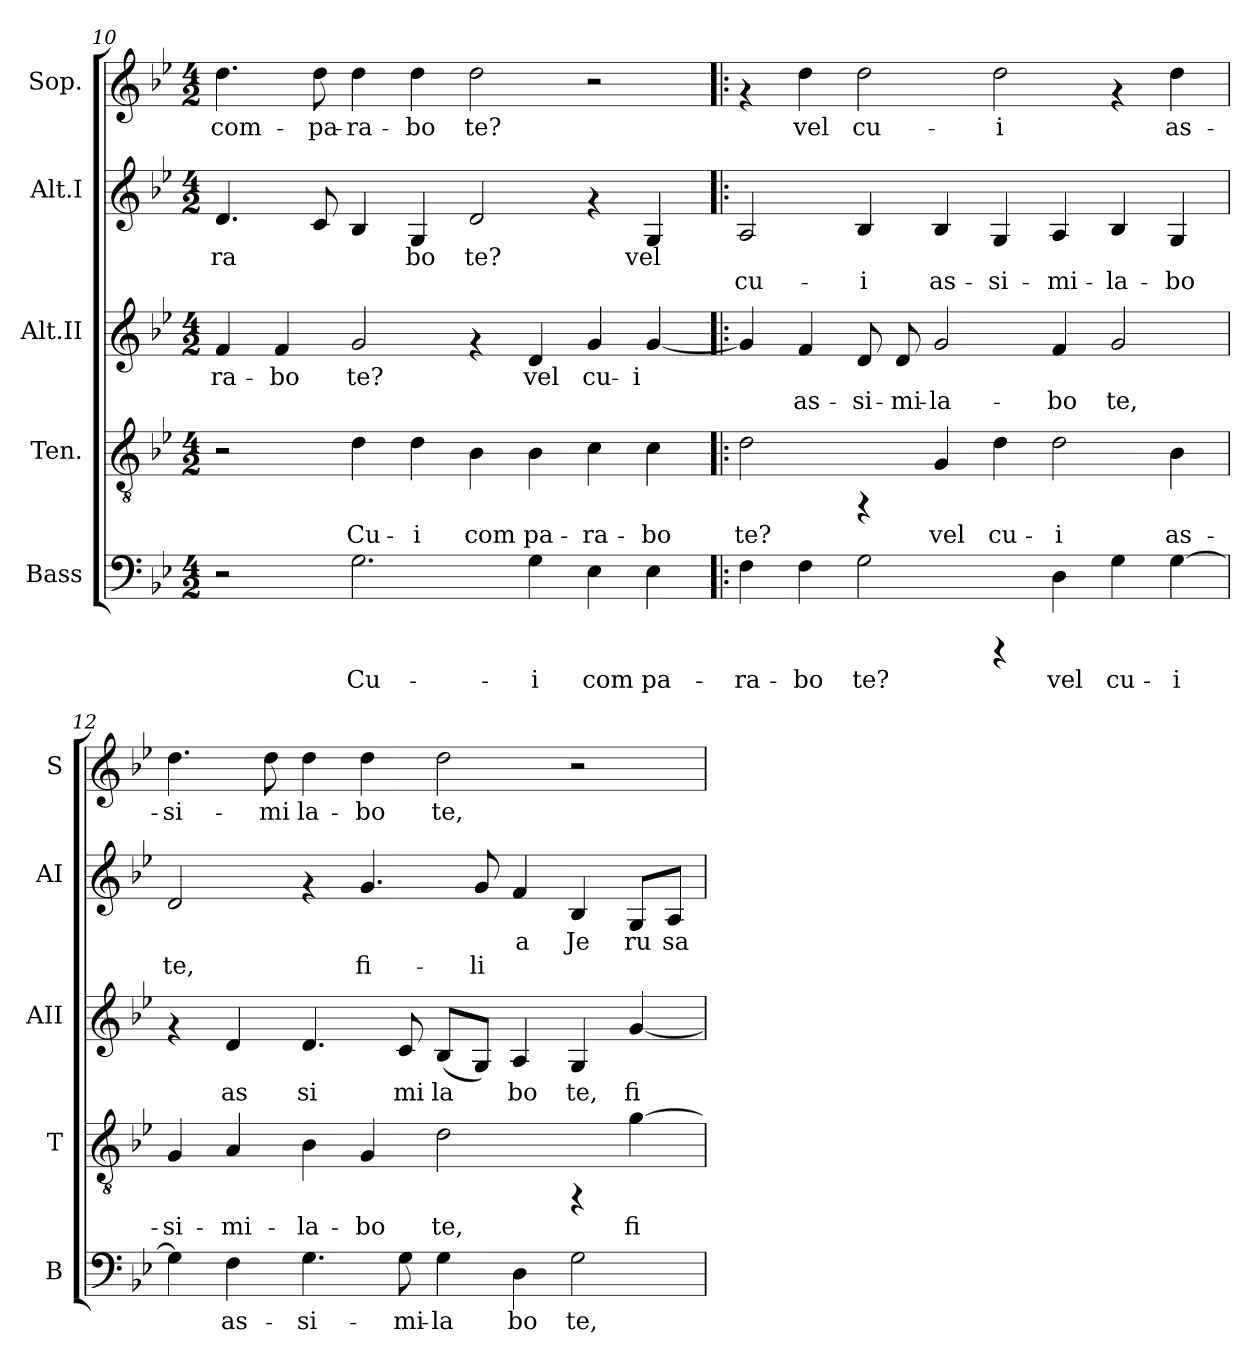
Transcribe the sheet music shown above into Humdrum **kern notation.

**kern	**text	**kern	**text	**kern	**text	**text	**kern	**text	**text	**kern	**text
*part5	*part5	*part4	*part4	*part3	*part3	*part3	*part2	*part2	*part2	*part1	*part1
*staff5	*staff5	*staff4	*staff4	*staff3	*staff3	*staff3	*staff2	*staff2	*staff2	*staff1	*staff1
*I"Bass	*	*I"Ten.	*	*I"Alt.II	*	*	*I"Alt.I	*	*	*I"Sop.	*
*I'B	*	*I'T	*	*I'AII	*	*	*I'AI	*	*	*I'S	*
*clefF4	*	*clefGv2	*	*clefG2	*	*	*clefG2	*	*	*clefG2	*
*k[b-e-]	*	*k[b-e-]	*	*k[b-e-]	*	*	*k[b-e-]	*	*	*k[b-e-]	*
*B-:	*	*B-:	*	*B-:	*	*	*B-:	*	*	*B-:	*
*M4/2	*	*M4/2	*	*M4/2	*	*	*M4/2	*	*	*M4/2	*
=10	=10	=10	=10	=10	=10	=10	=10	=10	=10	=10	=10
!	!	!	!	!	!LO:LY:b:cj	!	!	!LO:LY:b:cj	!	!	!LO:LY:b:cj
2r	.	2r	.	4f/	-ra-	.	4.d/	-ra-	.	4.dd\	com-
!	!	!	!	!	!LO:LY:b:cj	!	!	!	!	!	!
.	.	.	.	4f/	-bo	.	.	.	.	.	.
!	!	!	!	!	!	!	!	!LO:LY:b:cj	!	!	!LO:LY:b:cj
.	.	.	.	.	.	.	8c/	--	.	8dd\	-pa-
!	!LO:LY:b:cj	!	!LO:LY:b:cj	!	!LO:LY:b:cj	!	!	!LO:LY:b:cj	!	!	!LO:LY:b:cj
2.G\	Cu-	4d\	Cu-	2g/	te?	.	4B-/	--	.	4dd\	-ra-
!	!	!	!LO:LY:b:cj	!	!	!	!	!LO:LY:b:cj	!	!	!LO:LY:b:cj
.	.	4d\	-i	.	.	.	4G/	-bo	.	4dd\	-bo
!	!	!	!LO:LY:b:cj	!	!	!	!	!LO:LY:b:cj	!	!	!LO:LY:b:cj
.	.	4B-\	com	4rf	.	.	2d/	te?	.	2dd\	te?
!	!LO:LY:b:cj	!	!LO:LY:b:cj	!	!LO:LY:b:cj	!	!	!	!	!	!
4G\	-i	4B-\	pa-	4d/	vel	.	.	.	.	.	.
!	!LO:LY:b:cj	!	!LO:LY:b:cj	!	!LO:LY:b:cj	!	!	!	!	!	!
4E-\	com	4c\	-ra-	4g/	cu-	.	4rf	.	.	2r	.
!	!LO:LY:b:cj	!	!LO:LY:b:cj	!	!LO:LY:b:cj	!	!	!LO:LY:b:cj	!	!	!
4E-\	pa-	4c\	-bo	[>4g/	-i	.	4G/	vel	.	.	.
!!LO:PB:g=z
=11!|:	=11!|:	=11!|:	=11!|:	=11!|:	=11!|:	=11!|:	=11!|:	=11!|:	=11!|:	=11!|:	=11!|:
!	!LO:LY:b:cj	!	!LO:LY:b:cj	!	!LO:LY:b:cj	!LO:LY:b:cj	!	!LO:LY:b:cj	!LO:LY:b:cj	!	!
4F\	-ra-	2d\	te?	4g/]	.	.	2A/	.	cu-	4rf	.
!	!LO:LY:b:cj	!	!	!	!LO:LY:b:cj	!LO:LY:b:cj	!	!	!	!	!LO:LY:b:cj
4F\	-bo	.	.	4f/	.	as-	.	.	.	4dd\	vel
!	!LO:LY:b:cj	!	!	!	!LO:LY:b:cj	!LO:LY:b:cj	!	!LO:LY:b:cj	!LO:LY:b:cj	!	!LO:LY:b:cj
2G\	te?	4rFF	.	8d/	-	si-	4B-/	-	i	2dd\	cu-
!	!	!	!	!	!LO:LY:b:cj	!LO:LY:b:cj	!	!	!	!	!
.	.	.	.	8d/	-	mi-	.	.	.	.	.
!	!	!	!LO:LY:b:cj	!	!LO:LY:b:cj	!LO:LY:b:cj	!	!LO:LY:b:cj	!LO:LY:b:cj	!	!
.	.	4G/	vel	2g/	-	la-	4B-/	.	as-	.	.
!	!	!	!LO:LY:b:cj	!	!	!	!	!LO:LY:b:cj	!LO:LY:b:cj	!	!LO:LY:b:cj
4rCCC	.	4d\	cu-	.	.	.	4G/	-	si-	2dd\	-i
!	!LO:LY:b:cj	!	!LO:LY:b:cj	!	!LO:LY:b:cj	!LO:LY:b:cj	!	!LO:LY:b:cj	!LO:LY:b:cj	!	!
4D\	vel	2d\	-i	4f/	-	bo	4A/	-	mi-	.	.
!	!LO:LY:b:cj	!	!	!	!LO:LY:b:cj	!LO:LY:b:cj	!	!LO:LY:b:cj	!LO:LY:b:cj	!	!
4G\	cu-	.	.	2g/	.	te,	4B-/	-	la-	4rf	.
!	!LO:LY:b:cj	!	!LO:LY:b:cj	!	!	!	!	!LO:LY:b:cj	!LO:LY:b:cj	!	!LO:LY:b:cj
[>4G\	-i	4B-\	as-	.	.	.	4G/	-	bo	4dd\	as-
=12	=12	=12	=12	=12	=12	=12	=12	=12	=12	=12	=12
!	!LO:LY:b:cj	!	!LO:LY:b:cj	!	!	!	!	!LO:LY:b:cj	!LO:LY:b:cj	!	!LO:LY:b:cj
4G\]	.	4G/	-si-	4rf	.	.	2d/	-	-te,	4.dd\	-si-
!	!LO:LY:b:cj	!	!LO:LY:b:cj	!	!LO:LY:b:cj	!	!	!	!	!	!
4F\	as-	4A/	-mi-	4d/	as	.	.	.	.	.	.
!	!	!	!	!	!	!	!	!	!	!	!LO:LY:b:cj
.	.	.	.	.	.	.	.	.	.	8dd\	-mi
!	!LO:LY:b:cj	!	!LO:LY:b:cj	!	!LO:LY:b:cj	!	!	!	!	!	!LO:LY:b:cj
4.G\	-si-	4B-\	-la-	4.d/	si	.	4rf	.	.	4dd\	la-
!	!	!	!LO:LY:b:cj	!	!	!	!	!LO:LY:b:cj	!LO:LY:b:cj	!	!LO:LY:b:cj
.	.	4G/	-bo	.	.	.	4.g/	-	-fi-	4dd\	-bo
!	!LO:LY:b:cj	!	!	!	!LO:LY:b:cj	!	!	!	!	!	!
8G\	-mi-	.	.	8c/	mi	.	.	.	.	.	.
!	!LO:LY:b:cj	!	!LO:LY:b:cj	!	!LO:LY:b:cj	!	!	!	!	!	!LO:LY:b:cj
4G\	-la	2d\	te,	(>8B-/L	la	.	.	.	.	2dd\	te,
!	!	!	!	!	!LO:LY:b:cj	!	!	!LO:LY:b:cj	!LO:LY:b:cj	!	!
.	.	.	.	8G/J)	.	.	8g/	--	-li-	.	.
!	!LO:LY:b:cj	!	!	!	!LO:LY:b:cj	!	!	!LO:LY:b:cj	!LO:LY:b:cj	!	!
4D\	bo	.	.	4A/	bo	.	4f/	-a	-	.	.
!	!LO:LY:b:cj	!	!	!	!LO:LY:b:cj	!	!	!LO:LY:b:cj	!LO:LY:b:cj	!	!
2G\	te,	4rFF	.	4G/	te,	.	4B-/	-Je	-	2r	.
!	!	!	!LO:LY:b:cj	!	!LO:LY:b:cj	!	!	!LO:LY:b:cj	!LO:LY:b:cj	!	!
.	.	[>4g\	fi-	[<4g/	fi	.	8G/L	-ru	-	.	.
!	!	!	!	!	!	!	!	!LO:LY:b:cj	!LO:LY:b:cj	!	!
.	.	.	.	.	.	.	8A/J	-sa	-	.	.
=	=	=	=	=	=	=	=	=	=	=	=
*-	*-	*-	*-	*-	*-	*-	*-	*-	*-	*-	*-
